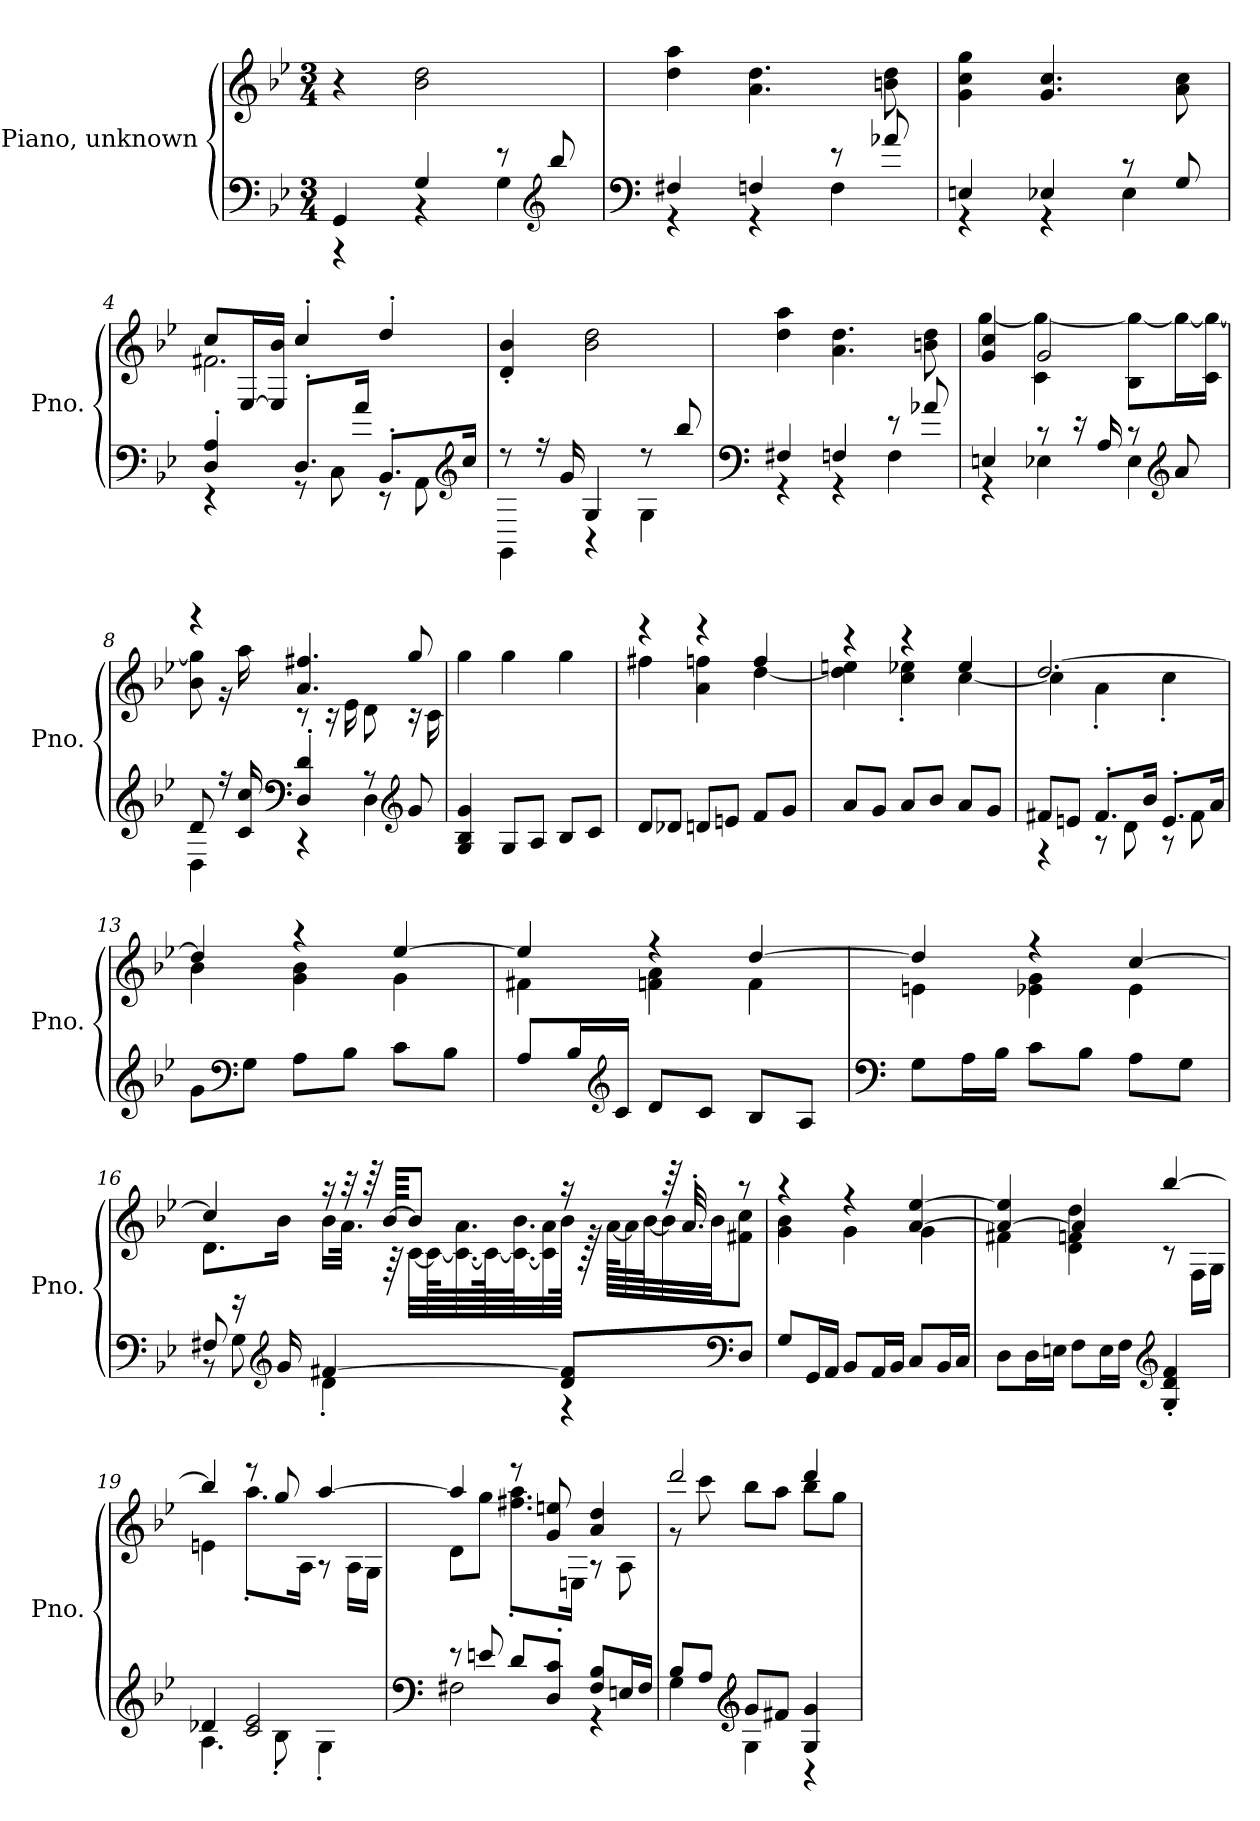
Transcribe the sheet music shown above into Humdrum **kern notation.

**kern	**kern
*part1	*part1
*staff2	*staff1
*I"Piano, unknown	*
*I'Pno.	*
*clefF4	*clefG2
*k[b-e-]	*k[b-e-]
*M3/4	*M3/4
*MM120	*MM120
=1	=1
*^	*
4GG/	4r	4r
4G/	4r	2b-\ 2dd\
8r	4G\	.
*clefG2	*	*
8bb-/	.	.
=2	=2	=2
*clefF4	*	*
4F#X/	4r	4dd\ 4aa\
4Fn/	4r	4.a\ 4.dd\
8r	4F\	.
8a-X/	.	8bn\ 8dd\
=3	=3	=3
4En/	4r	4g\ 4cc\ 4gg\
4E-X/	4r	4.g/ 4.cc/
8r	4E-\	.
8G/	.	8a\ 8cc\
=4	=4	=4
*	*	*^
4D/' 4A/'	4r	8cc/L	2.f#X\
.	.	[16E-/L	.
.	.	16E-/] 16b-/JJ	.
8.D'/L	8r	4cc'/	.
.	8C\	.	.
16a/Jk	.	.	.
8.BB-'/L	8r	4dd'/	.
.	8AA\	.	.
*clefG2	*	*	*
16cc/Jk	.	.	.
*	*	*v	*v
!!LO:LB:g=z
=5	=5	=5
8r	4GG\	4d/' 4b-/'
16r	.	.
16g/	.	.
4G/	4r	2b-\ 2dd\
8r	4G\	.
8bb-/	.	.
=6	=6	=6
*clefF4	*	*
4F#X/	4r	4dd\ 4aa\
4Fn/	4r	4.a\ 4.dd\
8r	4F\	.
8a-X/	.	8bn\ 8dd\
=7	=7	=7
*	*	*^
4En/	4r	4g/ 4cc/	[4gg\
8r	4E-X\	2g/	4c\ 4gg\_
16r	.	.	.
16A/	.	.	.
8r	4E-\	.	8B-\ 8gg\_L
*clefG2	*	*	*
8a/	.	.	16gg\L_
.	.	.	16c\ 16gg\_JJ
=8	=8	=8	=8
8d/	4D\	4r	8b-\ 8gg\]
16r	.	.	16r
16c/ 16cc/	.	.	16aa\
*clefF4	*	*	*
4D/' 4d/'	4r	4.a/ 4.ff#X/	8r
.	.	.	16r
.	.	.	16e-\
8r	4D\	.	8d\
*clefG2	*	*	*
8g/	.	8gg/	16r
.	.	.	16c\
*v	*v	*	*
*	*v	*v
!!LO:LB:g=z
=9	=9
4G/ 4B-/ 4g/	4gg\
8G/L	4gg\
8A/J	.
8B-/L	4gg\
8c/J	.
=10	=10
*	*^
8d/L	4r	4ff#X\
8d-X/J	.	.
8dn/L	4r	4a\ 4ffn\
8en/J	.	.
8f/L	4ff/	[4dd\
8g/J	.	.
=11	=11	=11
8a/L	4r	4dd\] 4een\
8g/J	.	.
8a/L	4r	4cc\' 4ee-X\'
8b-/J	.	.
8a/L	4ee-/	[4cc\
8g/J	.	.
=12	=12	=12
*^	*	*
8f#X/L	4r	[2.dd/	4cc\]
8en/J	.	.	.
8.f#'/L	8r	.	4a'\
.	8d\	.	.
16b-/Jk	.	.	.
8.e'/L	8r	.	4cc'\
.	8f#\	.	.
16a/Jk	.	.	.
*v	*v	*	*
=13	=13	=13
8g\L	4dd/]	4b-\
*clefF4	*	*
8G\J	.	.
8A\L	4r	4g\ 4b-\
8B-\J	.	.
8c\L	[4ee-/	4g\
8B-\J	.	.
!!LO:LB:g=z	!!
=14	=14	=14
8A/L	4ee-/]	4f#X\
16B-/L	.	.
*clefG2	*	*
16c/JJ	.	.
8d/L	4r	4fn\ 4a\
8c/J	.	.
8B-/L	[4dd/	4f\
8A/J	.	.
=15	=15	=15
*clefF4	*	*
8G\L	4dd/]	4en\
16A\L	.	.
16B-\JJ	.	.
8c\L	4r	4e-X\ 4g\
8B-\J	.	.
8A\L	[4cc/	4e-\
8G\J	.	.
!!LO:LB:g=z	!!
=16	=16	=16
*^	*	*
8F#X/	8r	4cc/]	8.d\L
16r	8G\	.	.
*clefG2	*	*	*
16g/	.	.	16b-\Jk
[4f#X/	4d'\	16r	16b-\LL
.	.	32r	32.a\JJk
.	.	64r	.
.	.	[64b-/KKKL	64r
.	.	8b-/J]	[32c\LLL
.	.	.	128c\KL_
.	.	.	64.c\_ 64.a\
.	.	.	128c\K_
.	.	.	64.c\_ 64.b-\J
.	.	.	32c\] 32a\
8d/ 8f#/]L	4r	16r	64b-\JJJk
.	.	.	128r
.	.	.	[128a\KLLLL
.	.	.	64a\]
.	.	.	[64b-\J
.	.	64r	32b-\]
.	.	32.a'/	.
.	.	.	32b-\JJ
*clefF4	*	*	*
8D/J	.	8r	8f#X\ 8cc\J
*v	*v	*	*
=17	=17	=17
8G/L	4r	4g\ 4b-\
16GG/L	.	.
16AA/JJ	.	.
8BB-/L	4r	4g\
16AA/L	.	.
16BB-/JJ	.	.
8C/L	[4a/ [4ee-/	4g\
16BB-/L	.	.
16C/JJ	.	.
!!LO:LB:g=z	!!
=18	=18	=18
8D\L	4a/_ 4ee-/]	4f#X\
16D\L	.	.
16En\JJ	.	.
8F\L	4a/]	4d\ 4fn\ 4dd\
16E\L	.	.
16F\JJ	.	.
*clefG2	*	*
4G/' 4d/' 4f/'	[4bb-/	8r
.	.	16F\LL
.	.	16G\JJ
=19	=19	=19
*^	*	*
4d-X/	4.A\	4bb-/]	4en\
2c/ 2e-/	.	8r	8.aa'\L
.	8B-'\	8gg/	.
.	.	.	16A\Jk
.	4G'\	[4aa/	8r
.	.	.	16A\LL
.	.	.	16G\JJ
=20	=20	=20	=20
*clefF4	*	*	*
8r	2F#X\	4aa/]	8d\L
8en/	.	.	8gg\J
8d/L	.	8r	8.ff#X\' 8.aa\'L
8D/' 8c/'J	.	8g/ 8een/	.
.	.	.	16En\Jk
8F#/ 8B-/L	4r	4a/ 4dd/	8r
16En/L	.	.	8A\
16F#/JJ	.	.	.
!!LO:PB:g=z	!!
=21	=21	=21	=21
8B-/L	4G\	2ddd/	8r
8A/J	.	.	8ccc\
*clefG2	*	*	*
8g/L	4G\	.	8bb-\L
8f#X/J	.	.	8aa\J
4G/ 4g/	4r	4ddd/	8bb-\L
.	.	.	8gg\J
*v	*v	*	*
*	*v	*v
=	=
*-	*-
